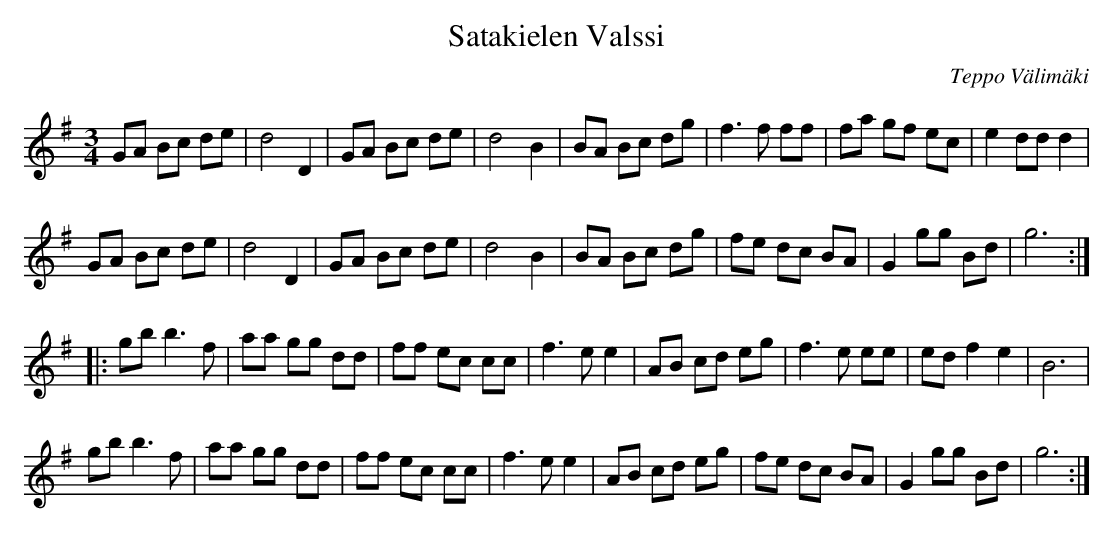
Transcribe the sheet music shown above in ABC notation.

X:1
T:Satakielen Valssi
C:Teppo Välimäki
M:3/4
L:1/8
K:G
GA Bc de|d4 D2|GA Bc de|d4 B2|\
BA Bc dg|f3f ff|fa gf ec|e2 dd d2|
GA Bc de|d4 D2|GA Bc de|d4 B2|\
BA Bc dg|fe dc BA |G2 gg Bd|g6:|
|:gb b3f|aa gg dd|ff ec cc|f3e e2|\
AB cd eg|f3e ee|ed f2e2|B6|
gb b3f|aa gg dd|ff ec cc|f3e e2|\
AB cd eg|fe dc BA|G2 gg Bd|g6:|
